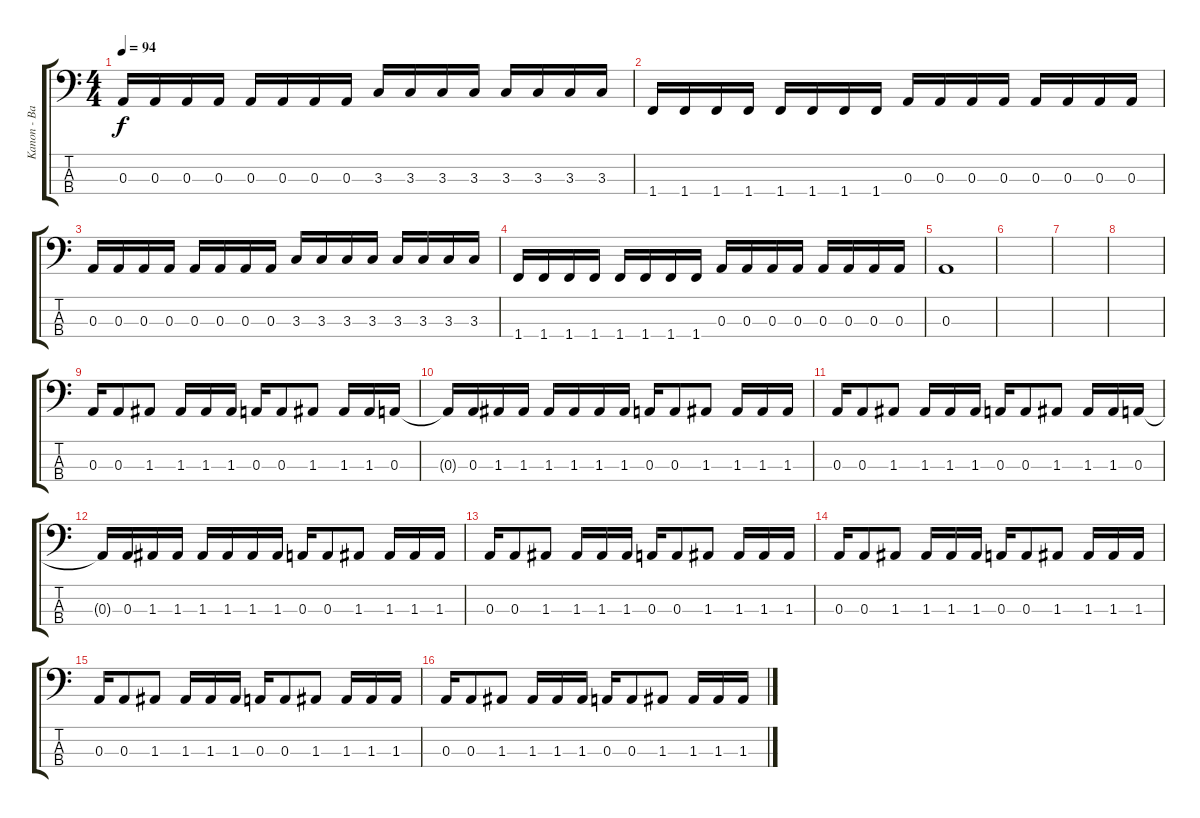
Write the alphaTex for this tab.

\track ("Kanon - Bass" "Kanon - Ba") {instrument electricbassfinger}
\staff {score tabs}
\tuning (G2 D2 A1 E1) {hide}
\ts (4 4)
\tempo 94
\clef f4
\ks c
0.3.16{dy f} 0.3.16 0.3.16 0.3.16 0.3.16 0.3.16 0.3.16 0.3.16 3.3.16 3.3.16 3.3.16 3.3.16 3.3.16 3.3.16 3.3.16 3.3.16 |
1.4.16 1.4.16 1.4.16 1.4.16 1.4.16 1.4.16 1.4.16 1.4.16 0.3.16 0.3.16 0.3.16 0.3.16 0.3.16 0.3.16 0.3.16 0.3.16 |
0.3.16 0.3.16 0.3.16 0.3.16 0.3.16 0.3.16 0.3.16 0.3.16 3.3.16 3.3.16 3.3.16 3.3.16 3.3.16 3.3.16 3.3.16 3.3.16 |
1.4.16 1.4.16 1.4.16 1.4.16 1.4.16 1.4.16 1.4.16 1.4.16 0.3.16 0.3.16 0.3.16 0.3.16 0.3.16 0.3.16 0.3.16 0.3.16 |
0.3.1 |
|
|
|
0.3.16{instrument slapbass2} 0.3.8 1.3.8 1.3.16 1.3.16 1.3.16 0.3.16 0.3.8 1.3.8 1.3.16 1.3.16 0.3.16 |
0.3{t}.16 0.3.16 1.3.16 1.3.16 1.3.16 1.3.16 1.3.16 1.3.16 0.3.16 0.3.8 1.3.8 1.3.16 1.3.16 1.3.16 |
0.3.16 0.3.8 1.3.8 1.3.16 1.3.16 1.3.16 0.3.16 0.3.8 1.3.8 1.3.16 1.3.16 0.3.16 |
0.3{t}.16 0.3.16 1.3.16 1.3.16 1.3.16 1.3.16 1.3.16 1.3.16 0.3.16 0.3.8 1.3.8 1.3.16 1.3.16 1.3.16 |
0.3.16 0.3.8 1.3.8 1.3.16 1.3.16 1.3.16 0.3.16 0.3.8 1.3.8 1.3.16 1.3.16 1.3.16 |
0.3.16 0.3.8 1.3.8 1.3.16 1.3.16 1.3.16 0.3.16 0.3.8 1.3.8 1.3.16 1.3.16 1.3.16 |
0.3.16 0.3.8 1.3.8 1.3.16 1.3.16 1.3.16 0.3.16 0.3.8 1.3.8 1.3.16 1.3.16 1.3.16 |
0.3.16 0.3.8 1.3.8 1.3.16 1.3.16 1.3.16 0.3.16 0.3.8 1.3.8 1.3.16 1.3.16 1.3.16
